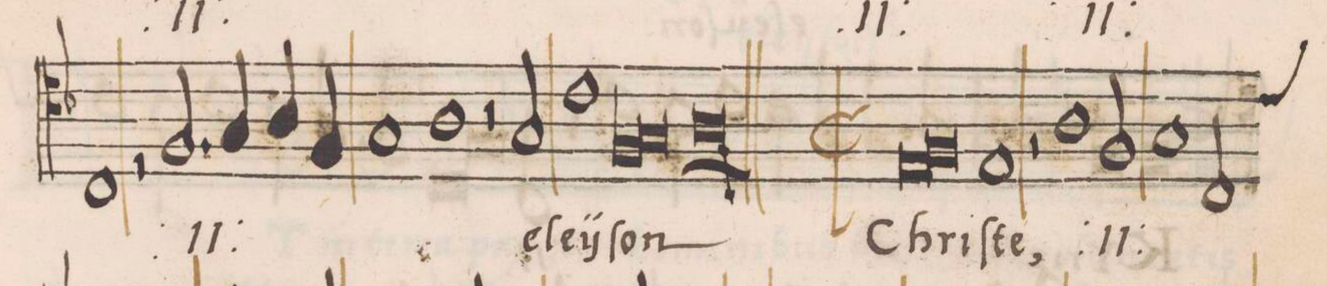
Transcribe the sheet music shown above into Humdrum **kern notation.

**kern	**text
*I"TENOR	*
*clefC4	*
*k[b-]	*
*met(C|)	*
*M2/1	*
1C	.
=20-	=20-
2r	.
2.F/	KY-
4G/	.
4A/	.
4F/	.
=21-	=21-
1G	-ri-
1A	-e
*	*Xij
=22-	=22-
2r	.
2G/	e-
1c	-le-
=23-	=23-
*lig	*
1F	-ÿ-
1G	.
*Xlig	*
=24-	=24-
0Al	-ſon
=25||-	=25||-
*M2/1	*
*met(C|)	*
*lig	*
0E	Chri-
=26-	=26-
0F	.
*Xlig	*
=27-	=27-
1E	-ſte,
2r	.
*	*ij
1A\	Chri-
=28-	=28-
2F/	.
1G	.
=29-	=29-
*custos:c	*
2C/	.
*-	*-
